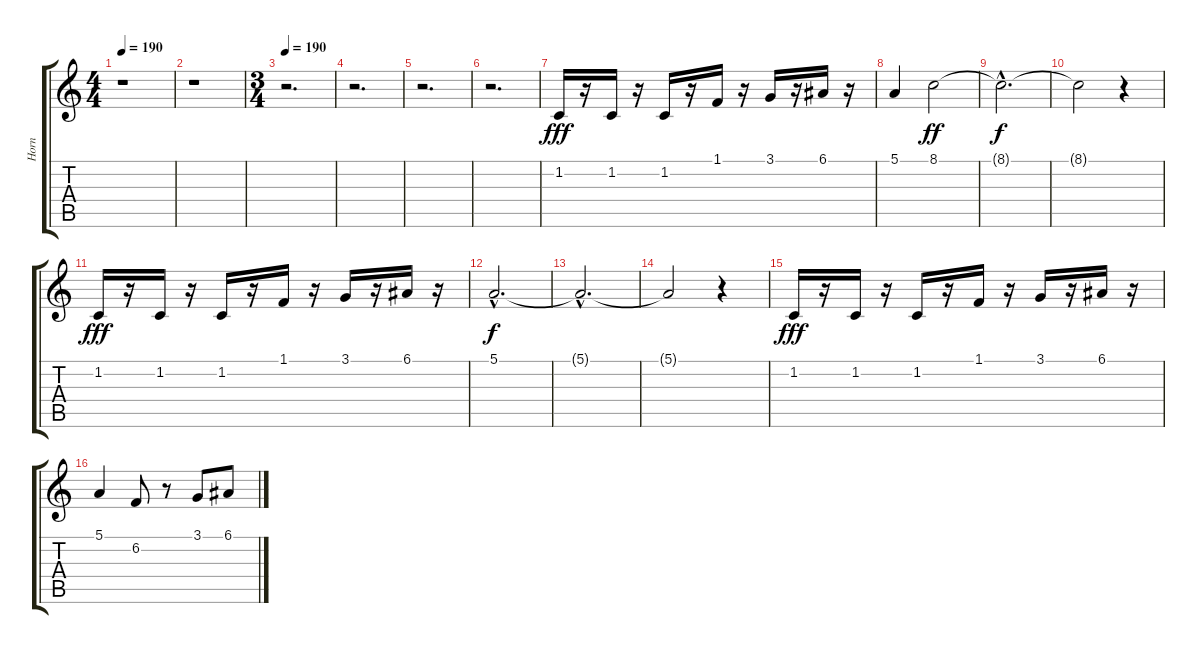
\track ("Horn" "Horn") {instrument frenchhorn}
\staff {score tabs}
\tuning (E4 B3 G3 D3 A2 E2) {hide}
\ts (4 4)
\tempo 190
\tempo 135
\tempo 190
\clef g2
\ks c
r.1{dy fff instrument frenchhorn} |
r.1 |
\ts (3 4)
\tempo 190
r.2{d} |
r.2{d} |
r.2{d} |
r.2{d} |
1.2.16 r.16 1.2.16 r.16 1.2.16 r.16 1.1.16 r.16 3.1.16 r.16 6.1.16 r.16 |
5.1.4 8.1.2{dy ff} |
8.1{hac t}.2{d dy f} |
8.1{t}.2 r.4 |
1.2.16{dy fff} r.16 1.2.16 r.16 1.2.16 r.16 1.1.16 r.16 3.1.16 r.16 6.1.16 r.16 |
5.1{hac}.2{d dy f} |
5.1{hac t}.2{d} |
5.1{t}.2 r.4 |
1.2.16{dy fff} r.16 1.2.16 r.16 1.2.16 r.16 1.1.16 r.16 3.1.16 r.16 6.1.16 r.16 |
5.1.4 6.2.8 r.8 3.1.8 6.1.8
